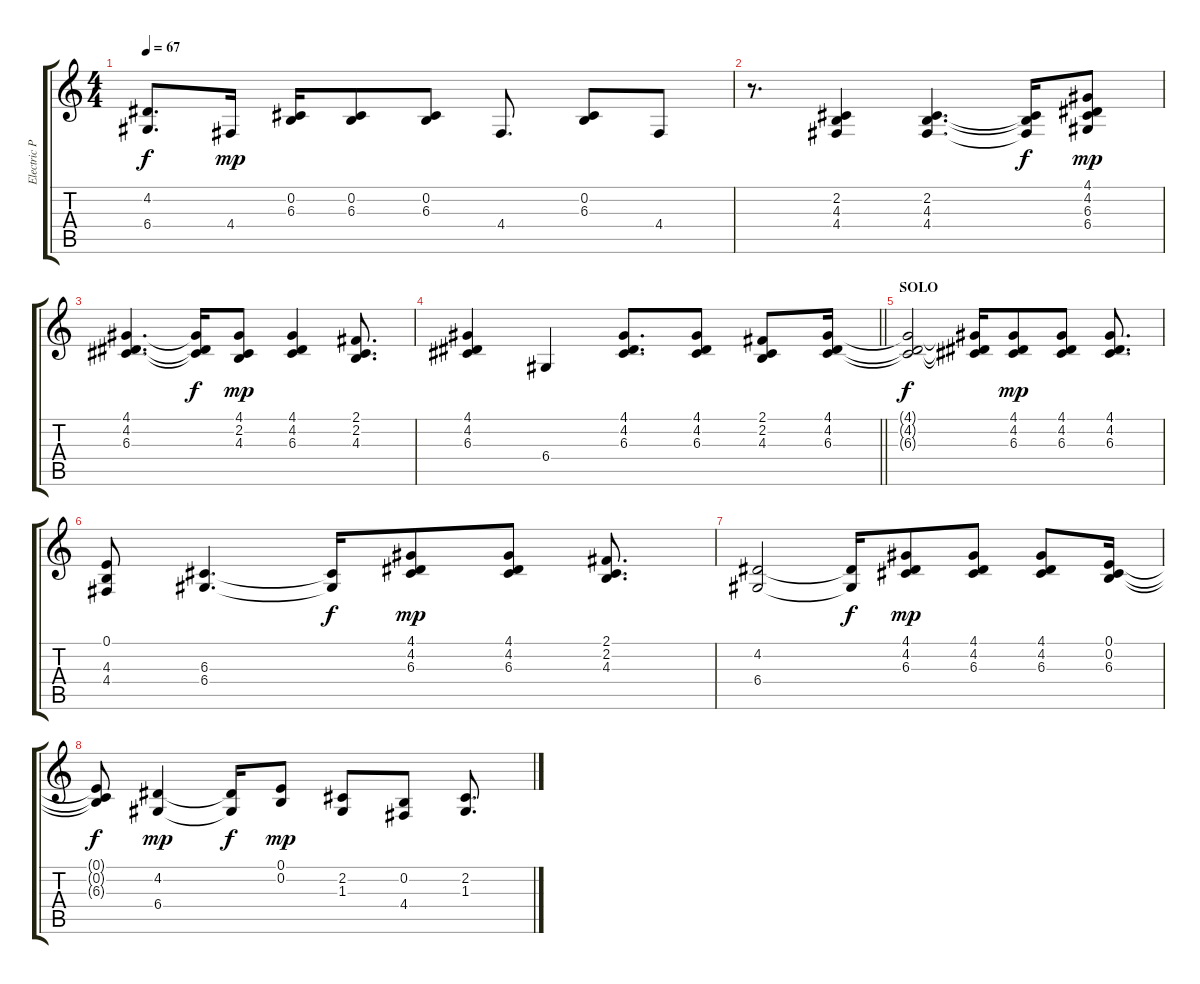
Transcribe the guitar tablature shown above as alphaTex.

\track ("Electric Piano " "Electric P") {instrument ocarina}
\staff {score tabs}
\tuning (E4 B3 G3 D3 A2 E2) {hide}
\ts (4 4)
\tempo 67
\clef g2
\ks c
(4.2{t} 6.4{t}).8{d dy f} 4.4.16{dy mp} (0.2 6.3).16 (0.2 6.3).8 (0.2 6.3).8 4.4.8{d} (0.2 6.3).8 4.4.8 |
r.8{d} (2.2 4.3 4.4).4 (2.2 4.3 4.4).4{d} (2.2{t} 4.3{t} 4.4{t}).16{dy f} (4.1 4.2 6.3 6.4).8{dy mp} |
(4.1 4.2 6.3).4{d} (4.1{t} 4.2{t} 6.3{t}).16{dy f} (4.1 2.2 4.3).8{dy mp} (4.1 4.2 6.3).4 (2.1 2.2 4.3).8{d} |
\barLineRight lightlight
(4.1 4.2 6.3).4 6.4.4 (4.1 4.2 6.3).8{d} (4.1 4.2 6.3).8 (2.1 2.2 4.3).8 (4.1 4.2 6.3).16 |
\section ("" "SOLO")
(4.1{t} 4.2{t} 6.3{t}).2{dy f} (4.1{t} 4.2{t} 6.3{t}).16 (4.1 4.2 6.3).8{dy mp} (4.1 4.2 6.3).8 (4.1 4.2 6.3).8{d} |
(0.1 4.3 4.4).8 (6.3 6.4).4{d} (6.3{t} 6.4{t}).16{dy f} (4.1 4.2 6.3).8{dy mp} (4.1 4.2 6.3).8 (2.1 2.2 4.3).8{d} |
(4.2 6.4).2 (4.2{t} 6.4{t}).16{dy f} (4.1 4.2 6.3).8{dy mp} (4.1 4.2 6.3).8 (4.1 4.2 6.3).8 (0.1 0.2 6.3).16 |
(0.1{t} 0.2{t} 6.3{t}).8{dy f} (4.2 6.4).4{dy mp} (4.2{t} 6.4{t}).16{dy f} (0.1 0.2).8{dy mp} (2.2 1.3).8 (0.2 4.4).8 (2.2 1.3).8{d}
